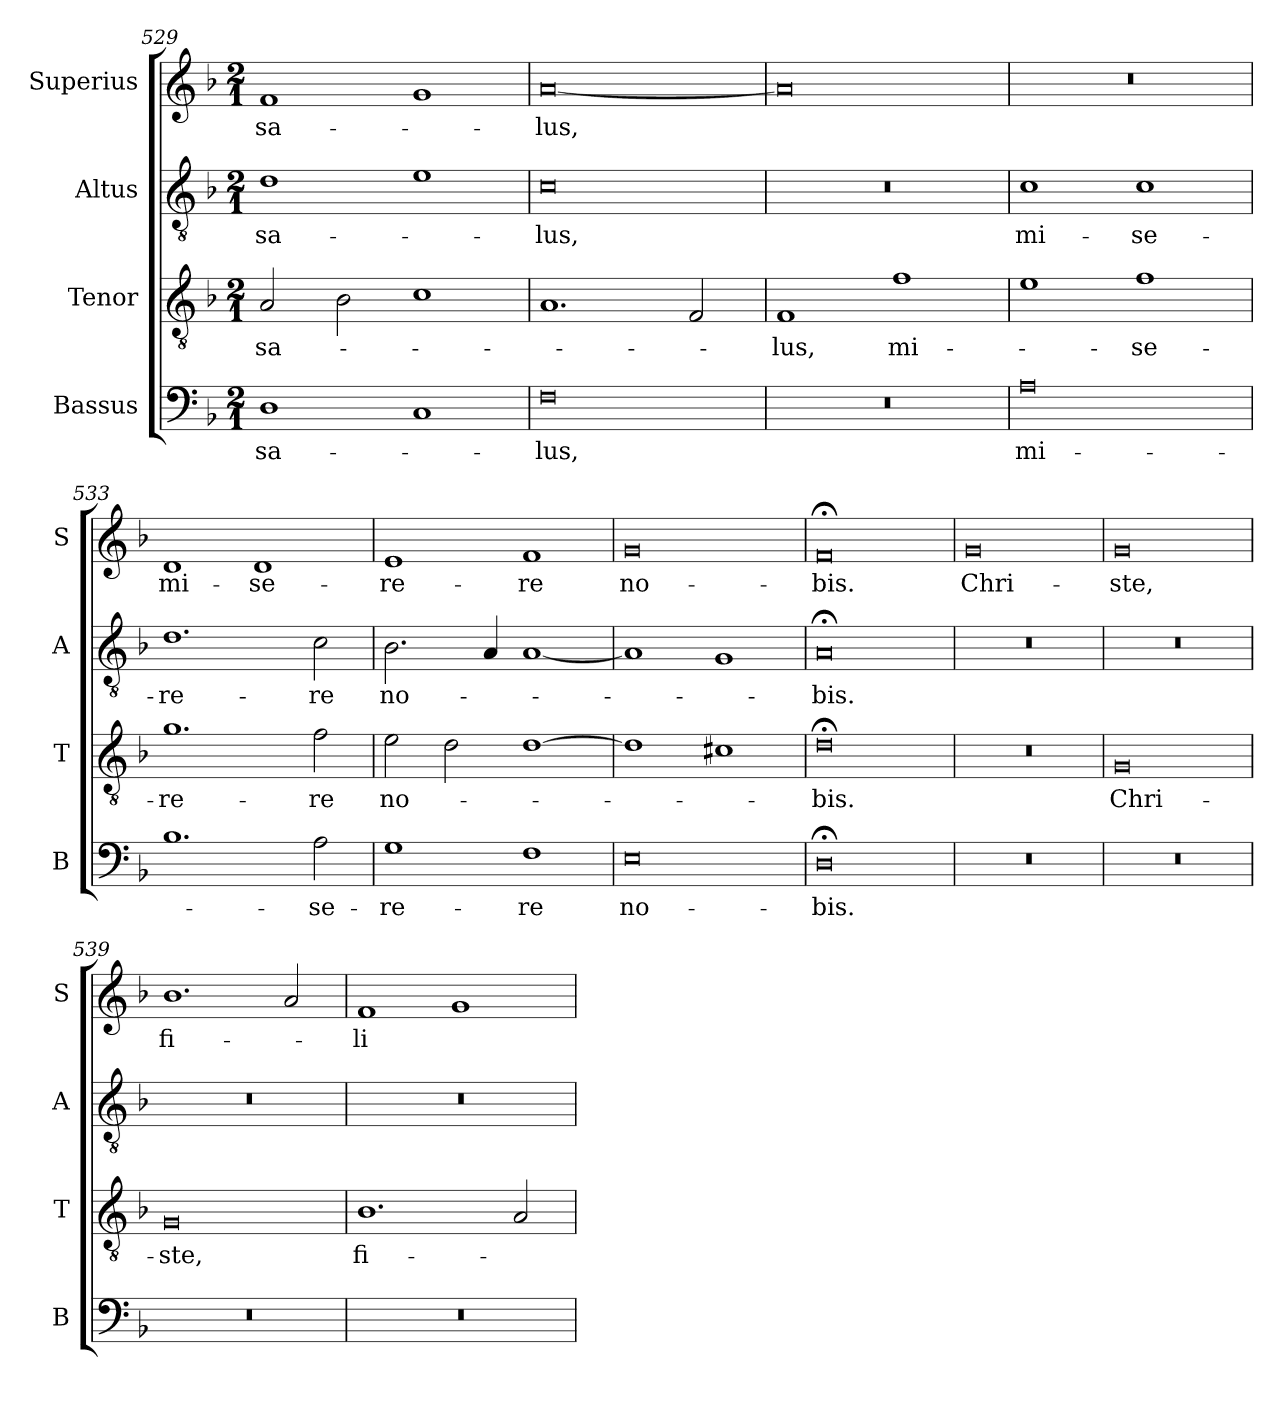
**kern	**text	**kern	**text	**kern	**text	**kern	**text
*part4	*part4	*part3	*part3	*part2	*part2	*part1	*part1
*staff4	*staff4	*staff3	*staff3	*staff2	*staff2	*staff1	*staff1
*I"Bassus	*	*I"Tenor	*	*I"Altus	*	*I"Superius	*
*I'B	*	*I'T	*	*I'A	*	*I'S	*
*clefF4	*	*clefGv2	*	*clefGv2	*	*clefG2	*
*k[b-]	*	*k[b-]	*	*k[b-]	*	*k[b-]	*
*M2/1	*	*M2/1	*	*M2/1	*	*M2/1	*
=529	=529	=529	=529	=529	=529	=529	=529
1D	sa-	2A/	sa-	1d	sa-	1f	sa-
.	.	2B-\	.	.	.	.	.
1C	.	1c	.	1e	.	1g	.
=530	=530	=530	=530	=530	=530	=530	=530
0F	-lus,	1.A	.	0c	-lus,	[0a	-lus,
.	.	2F/	.	.	.	.	.
=531	=531	=531	=531	=531	=531	=531	=531
0r	.	1F	-lus,	0r	.	0a]	.
.	.	1f	mi-	.	.	.	.
=532	=532	=532	=532	=532	=532	=532	=532
0A	mi-	1e	.	1c	mi-	0r	.
.	.	1f	-se-	1c	-se-	.	.
=533	=533	=533	=533	=533	=533	=533	=533
1.B-	.	1.g	-re-	1.d	-re-	1d	mi-
.	.	.	.	.	.	1d	-se-
2A\	-se-	2f\	-re	2c\	-re	.	.
=534	=534	=534	=534	=534	=534	=534	=534
1G	-re-	2e\	no-	2.B-\	no-	1e	-re-
.	.	2d\	.	.	.	.	.
.	.	.	.	4A/	.	.	.
1F	-re	[1d	.	[1A	.	1f	-re
=535	=535	=535	=535	=535	=535	=535	=535
0E	no-	1d]	.	1A]	.	0g	no-
.	.	1c#X	.	1G	.	.	.
=536	=536	=536	=536	=536	=536	=536	=536
0D;<	-bis.	0d;<	-bis.	0A;<	-bis.	0f;<	-bis.
=537	=537	=537	=537	=537	=537	=537	=537
0r	.	0r	.	0r	.	0g	Chri-
=538	=538	=538	=538	=538	=538	=538	=538
0r	.	0G	Chri-	0r	.	0g	-ste,
=539	=539	=539	=539	=539	=539	=539	=539
0r	.	0G	-ste,	0r	.	1.b-	fi-
.	.	.	.	.	.	2a/	.
=540	=540	=540	=540	=540	=540	=540	=540
0r	.	1.B-	fi-	0r	.	1f	-li
.	.	.	.	.	.	1g	.
.	.	2A/	.	.	.	.	.
=	=	=	=	=	=	=	=
*-	*-	*-	*-	*-	*-	*-	*-
